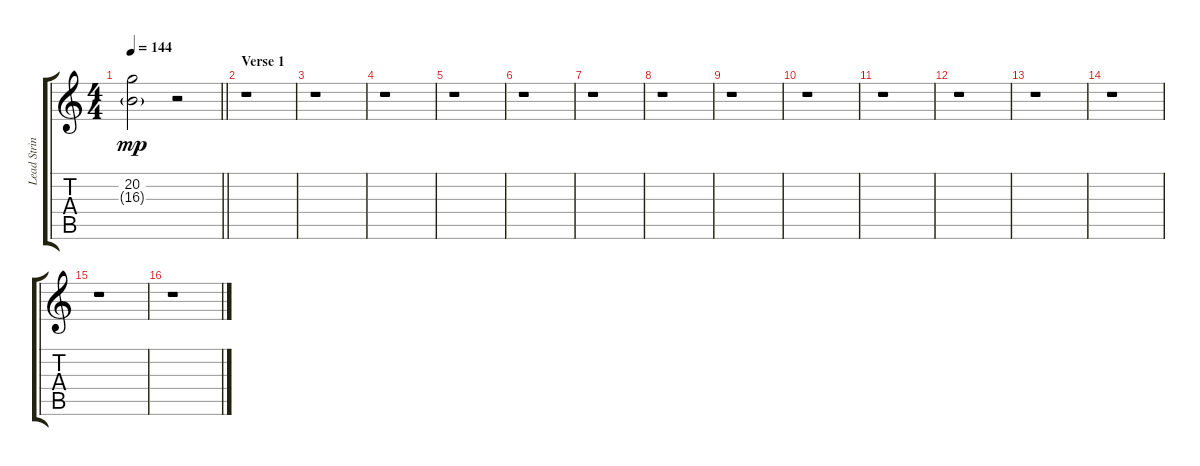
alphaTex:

\track ("Lead String" "Lead Strin") {instrument stringensemble1}
\staff {score tabs}
\tuning (E4 B3 G3 D3 A2 E2) {hide}
\ts (4 4)
\tempo 144
\clef g2
\barLineRight lightlight
\ks c
(20.2 16.3{g}).2{dy mp} r.2 |
\section ("" "Verse 1")
r.1 |
r.1 |
r.1 |
r.1 |
r.1 |
r.1 |
r.1 |
r.1 |
r.1 |
r.1 |
r.1 |
r.1 |
r.1 |
r.1 |
r.1
